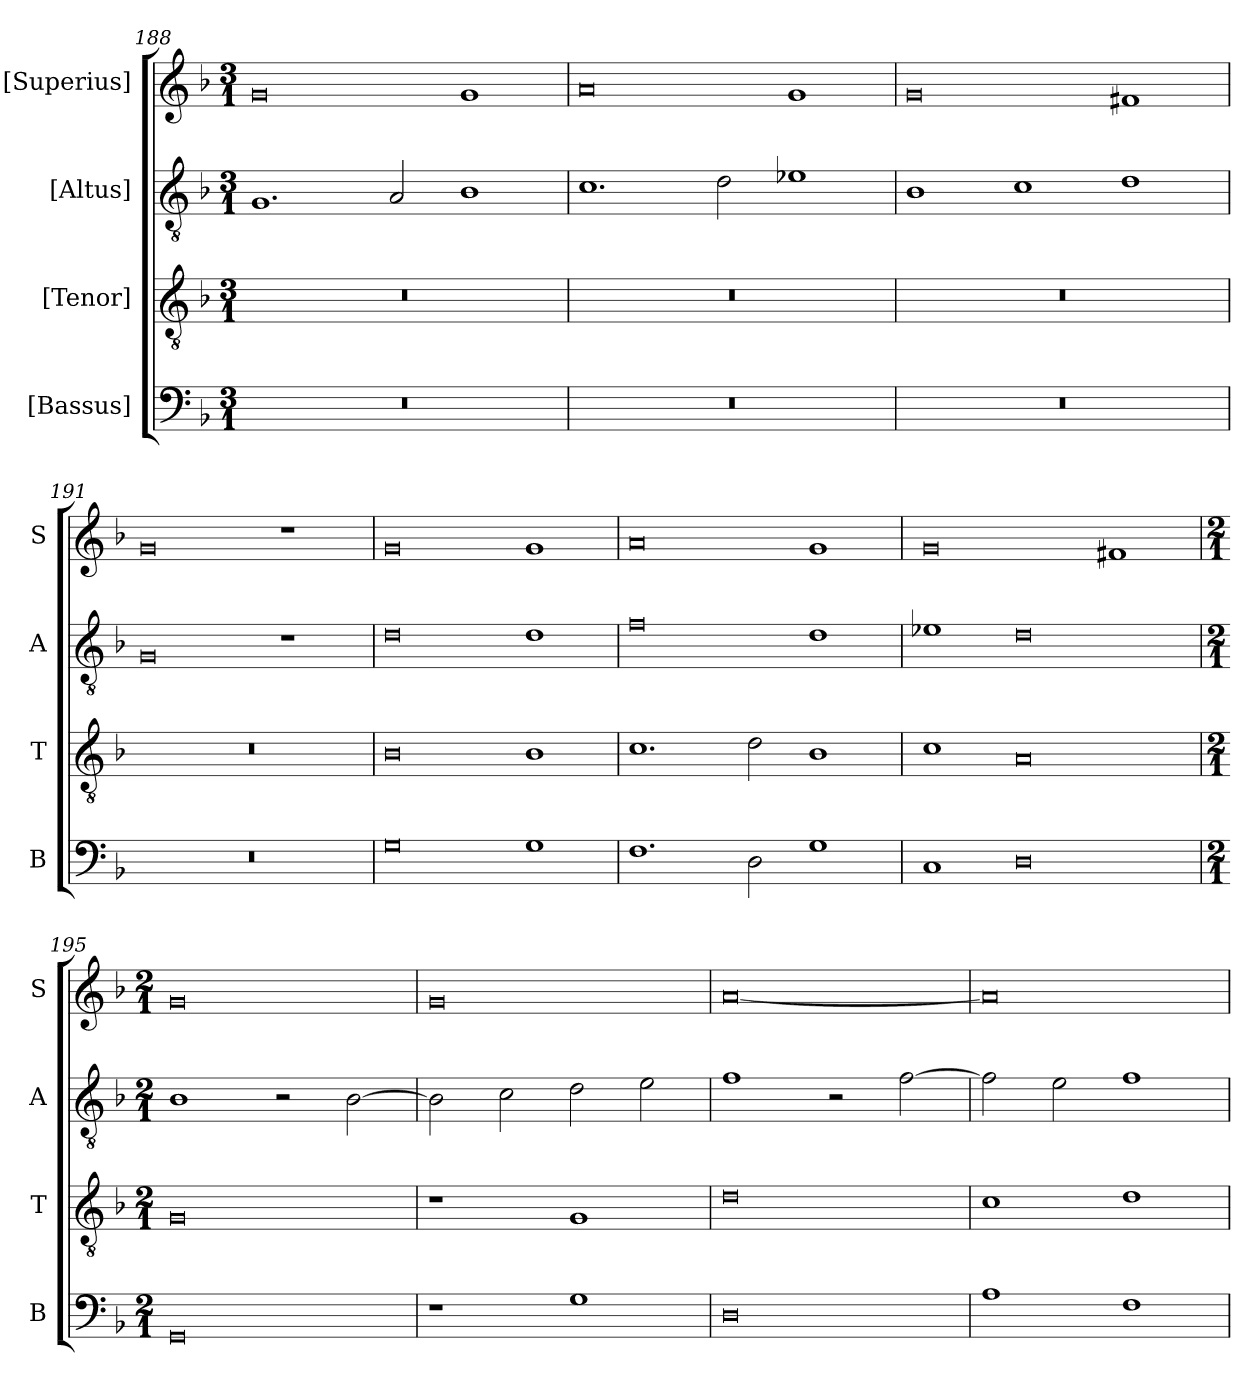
**kern	**kern	**kern	**kern
*part4	*part3	*part2	*part1
*staff4	*staff3	*staff2	*staff1
*I"[Bassus]	*I"[Tenor]	*I"[Altus]	*I"[Superius]
*I'B	*I'T	*I'A	*I'S
*clefF4	*clefGv2	*clefGv2	*clefG2
*k[b-]	*k[b-]	*k[b-]	*k[b-]
*M3/1	*M3/1	*M3/1	*M3/1
=188	=188	=188	=188
1%3r	1%3r	1.G	0g
.	.	2A	.
.	.	1B-	1g
=189	=189	=189	=189
1%3r	1%3r	1.c	0a
.	.	2d	.
.	.	1e-X	1g
=190	=190	=190	=190
1%3r	1%3r	1B-	0g
.	.	1c	.
.	.	1d	1f#X
=191	=191	=191	=191
1%3r	1%3r	0G	0g
.	.	1r	1r
=192	=192	=192	=192
0G	0B-	0d	0g
1G	1B-	1d	1g
=193	=193	=193	=193
1.F	1.c	0f	0a
2D	2d	.	.
1G	1B-	1d	1g
=194	=194	=194	=194
1C	1c	1e-X	0g
0D	0A	0d	.
.	.	.	1f#X
=195	=195	=195	=195
*M2/1	*M2/1	*M2/1	*M2/1
0GG	0G	1B-	0g
.	.	2r	.
.	.	[2B-	.
=196	=196	=196	=196
1r	1r	2B-]	0g
.	.	2c	.
1G	1G	2d	.
.	.	2e	.
=197	=197	=197	=197
0D	0d	1f	[0a
.	.	2r	.
.	.	[2f	.
=198	=198	=198	=198
1A	1c	2f]	0a]
.	.	2e	.
1F	1d	1f	.
=	=	=	=
*-	*-	*-	*-
